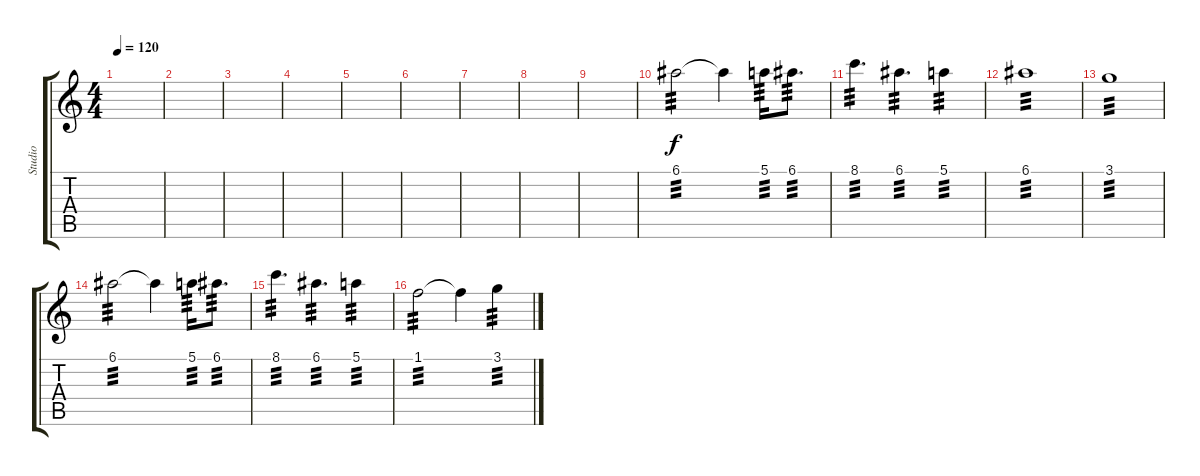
\track ("Studio" "Studio") {instrument distortionguitar}
\staff {score tabs}
\tuning (E4 B3 G3 D3 A2 D2) {hide}
\ts (4 4)
\tempo 120
\clef g2
\ks c
|
|
|
|
|
|
|
|
|
6.1.2{tp 3} 6.1{t}.4 5.1.16{tp 3} 6.1.8{d tp 3} |
8.1.4{d tp 3} 6.1.4{d tp 3} 5.1.4{tp 3} |
6.1.1{tp 3} |
3.1.1{tp 3} |
6.1.2{tp 3} 6.1{t}.4 5.1.16{tp 3} 6.1.8{d tp 3} |
8.1.4{d tp 3} 6.1.4{d tp 3} 5.1.4{tp 3} |
1.1.2{tp 3} 1.1{t}.4 3.1.4{tp 3}
